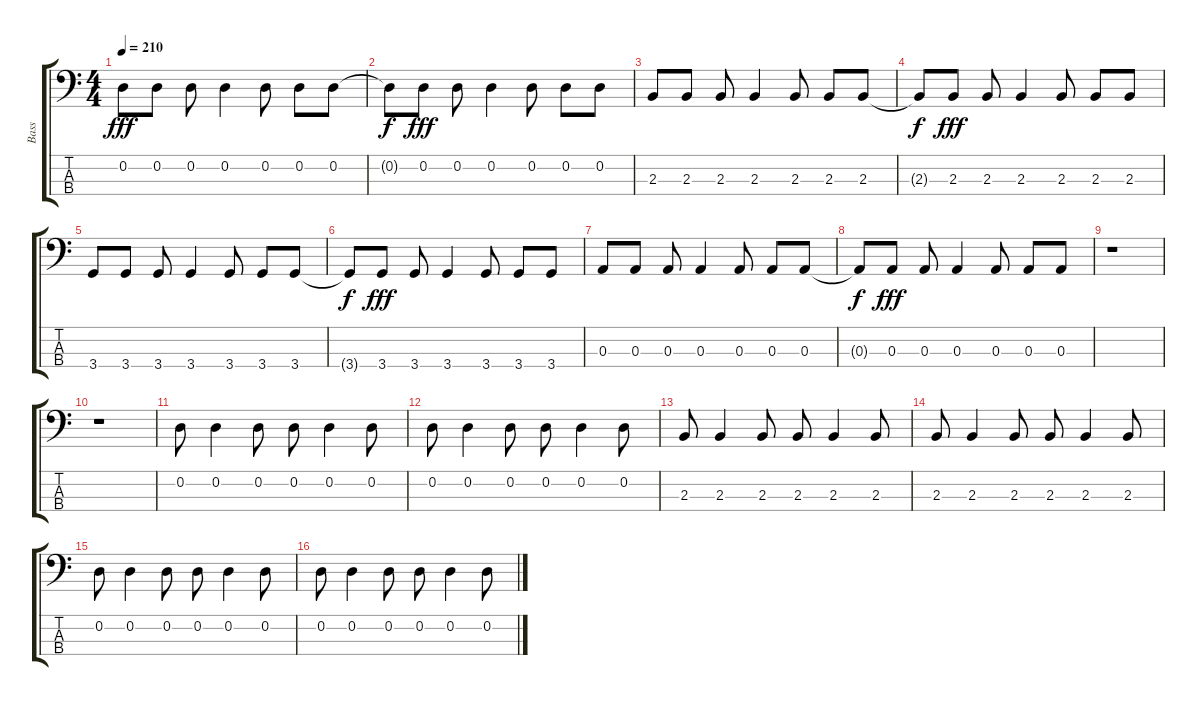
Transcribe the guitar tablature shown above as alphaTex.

\track ("Bass " "Bass ") {instrument electricbassfinger}
\staff {score tabs}
\tuning (G2 D2 A1 E1) {hide}
\ts (4 4)
\tempo 210
\clef f4
\ks c
0.2.8{dy fff} 0.2.8 0.2.8 0.2.4 0.2.8 0.2.8 0.2.8 |
0.2{t}.8{dy f} 0.2.8{dy fff} 0.2.8 0.2.4 0.2.8 0.2.8 0.2.8 |
2.3.8 2.3.8 2.3.8 2.3.4 2.3.8 2.3.8 2.3.8 |
2.3{t}.8{dy f} 2.3.8{dy fff} 2.3.8 2.3.4 2.3.8 2.3.8 2.3.8 |
3.4.8 3.4.8 3.4.8 3.4.4 3.4.8 3.4.8 3.4.8 |
3.4{t}.8{dy f} 3.4.8{dy fff} 3.4.8 3.4.4 3.4.8 3.4.8 3.4.8 |
0.3.8 0.3.8 0.3.8 0.3.4 0.3.8 0.3.8 0.3.8 |
0.3{t}.8{dy f} 0.3.8{dy fff} 0.3.8 0.3.4 0.3.8 0.3.8 0.3.8 |
r.1 |
r.1 |
0.2.8 0.2.4 0.2.8 0.2.8 0.2.4 0.2.8 |
0.2.8 0.2.4 0.2.8 0.2.8 0.2.4 0.2.8 |
2.3.8 2.3.4 2.3.8 2.3.8 2.3.4 2.3.8 |
2.3.8 2.3.4 2.3.8 2.3.8 2.3.4 2.3.8 |
0.2.8 0.2.4 0.2.8 0.2.8 0.2.4 0.2.8 |
0.2.8 0.2.4 0.2.8 0.2.8 0.2.4 0.2.8
